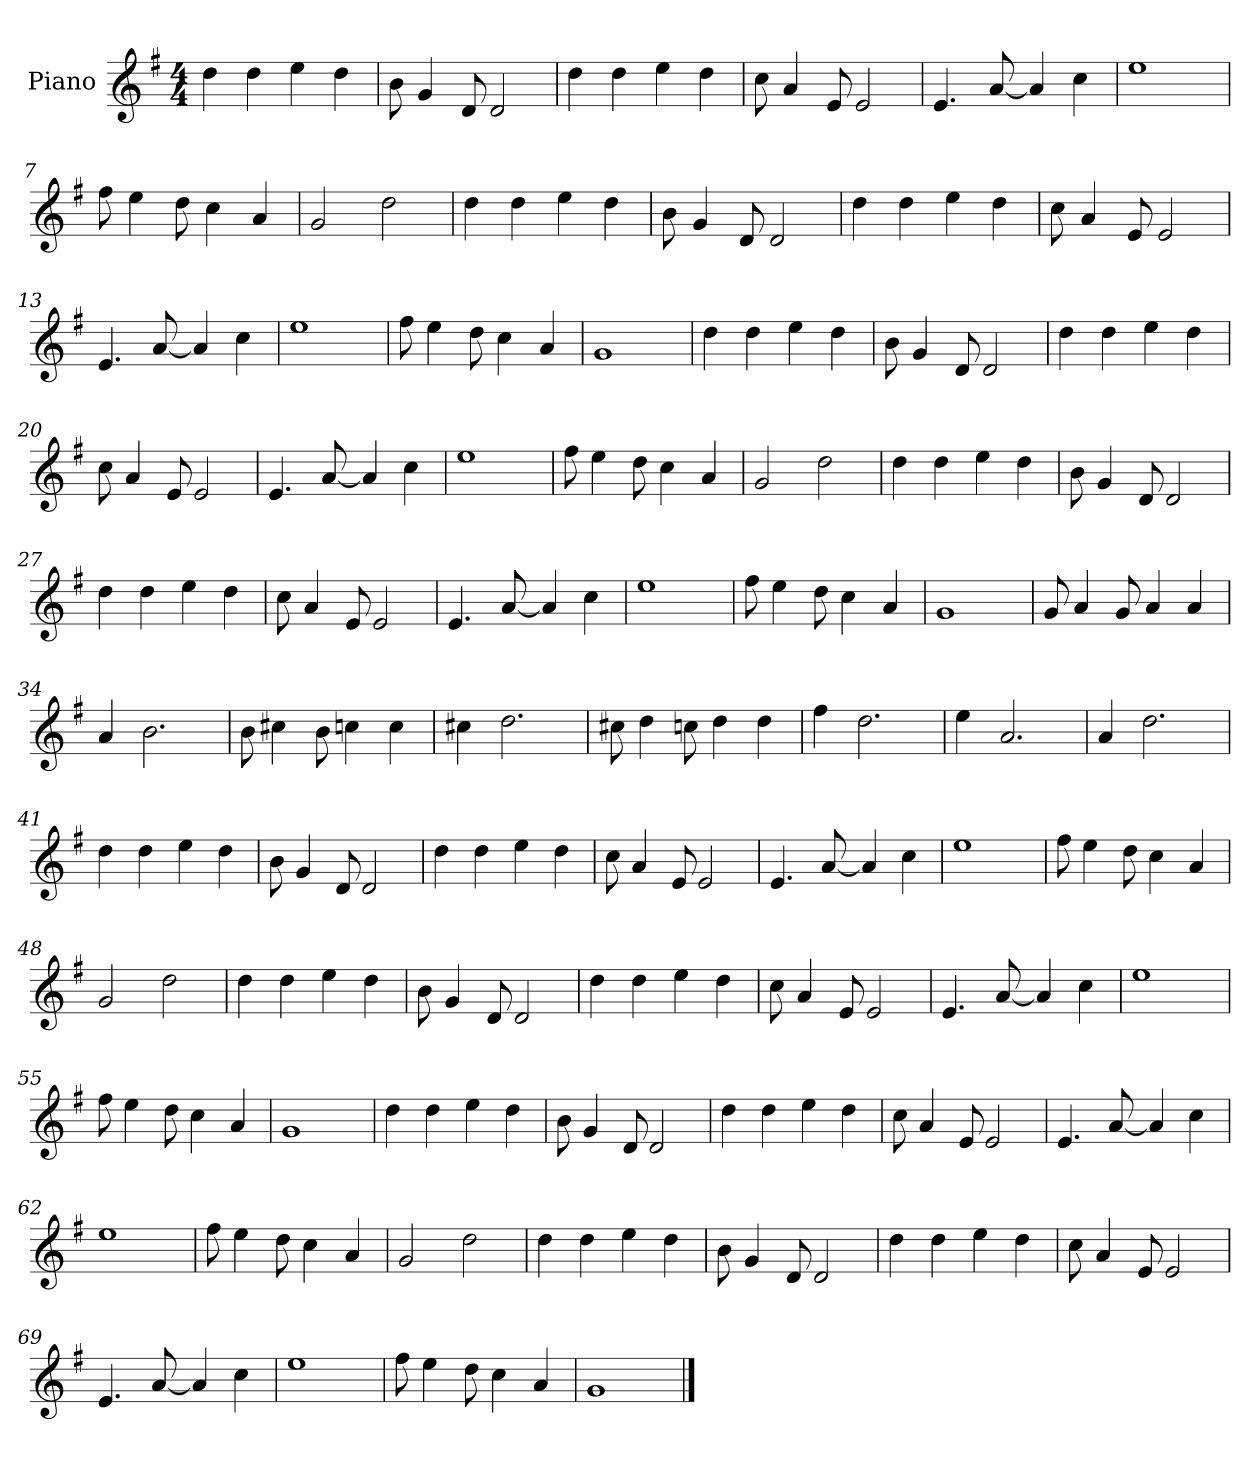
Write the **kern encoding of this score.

**kern
*part1
*staff1
*I"Piano
*I'Pno
*clefG2
*k[f#]
*M4/4
=1
4dd\
4dd\
4ee\
4dd\
=2
8b\
4g/
8d/
2d/
=3
4dd\
4dd\
4ee\
4dd\
=4
8cc\
4a/
8e/
2e/
=5
4.e/
[8a/
4a/]
4cc\
=6
1ee
=7
8ff#\
4ee\
8dd\
4cc\
4a/
=8
2g/
2dd\
=9
4dd\
4dd\
4ee\
4dd\
=10
8b\
4g/
8d/
2d/
=11
4dd\
4dd\
4ee\
4dd\
=12
8cc\
4a/
8e/
2e/
=13
4.e/
[8a/
4a/]
4cc\
=14
1ee
=15
8ff#\
4ee\
8dd\
4cc\
4a/
=16
1g
=17
4dd\
4dd\
4ee\
4dd\
=18
8b\
4g/
8d/
2d/
=19
4dd\
4dd\
4ee\
4dd\
=20
8cc\
4a/
8e/
2e/
=21
4.e/
[8a/
4a/]
4cc\
=22
1ee
=23
8ff#\
4ee\
8dd\
4cc\
4a/
=24
2g/
2dd\
=25
4dd\
4dd\
4ee\
4dd\
=26
8b\
4g/
8d/
2d/
=27
4dd\
4dd\
4ee\
4dd\
=28
8cc\
4a/
8e/
2e/
=29
4.e/
[8a/
4a/]
4cc\
=30
1ee
=31
8ff#\
4ee\
8dd\
4cc\
4a/
=32
1g
=33
8g/
4a/
8g/
4a/
4a/
=34
4a/
2.b\
=35
8b\
4cc#X\
8b\
4ccn\
4cc\
=36
4cc#X\
2.dd\
=37
8cc#X\
4dd\
8ccn\
4dd\
4dd\
=38
4ff#\
2.dd\
=39
4ee\
2.a/
=40
4a/
2.dd\
=41
4dd\
4dd\
4ee\
4dd\
=42
8b\
4g/
8d/
2d/
=43
4dd\
4dd\
4ee\
4dd\
=44
8cc\
4a/
8e/
2e/
=45
4.e/
[8a/
4a/]
4cc\
=46
1ee
=47
8ff#\
4ee\
8dd\
4cc\
4a/
=48
2g/
2dd\
=49
4dd\
4dd\
4ee\
4dd\
=50
8b\
4g/
8d/
2d/
=51
4dd\
4dd\
4ee\
4dd\
=52
8cc\
4a/
8e/
2e/
=53
4.e/
[8a/
4a/]
4cc\
=54
1ee
=55
8ff#\
4ee\
8dd\
4cc\
4a/
=56
1g
=57
4dd\
4dd\
4ee\
4dd\
=58
8b\
4g/
8d/
2d/
=59
4dd\
4dd\
4ee\
4dd\
=60
8cc\
4a/
8e/
2e/
=61
4.e/
[8a/
4a/]
4cc\
=62
1ee
=63
8ff#\
4ee\
8dd\
4cc\
4a/
=64
2g/
2dd\
=65
4dd\
4dd\
4ee\
4dd\
=66
8b\
4g/
8d/
2d/
=67
4dd\
4dd\
4ee\
4dd\
=68
8cc\
4a/
8e/
2e/
=69
4.e/
[8a/
4a/]
4cc\
=70
1ee
=71
8ff#\
4ee\
8dd\
4cc\
4a/
=72
1g
==
*-
